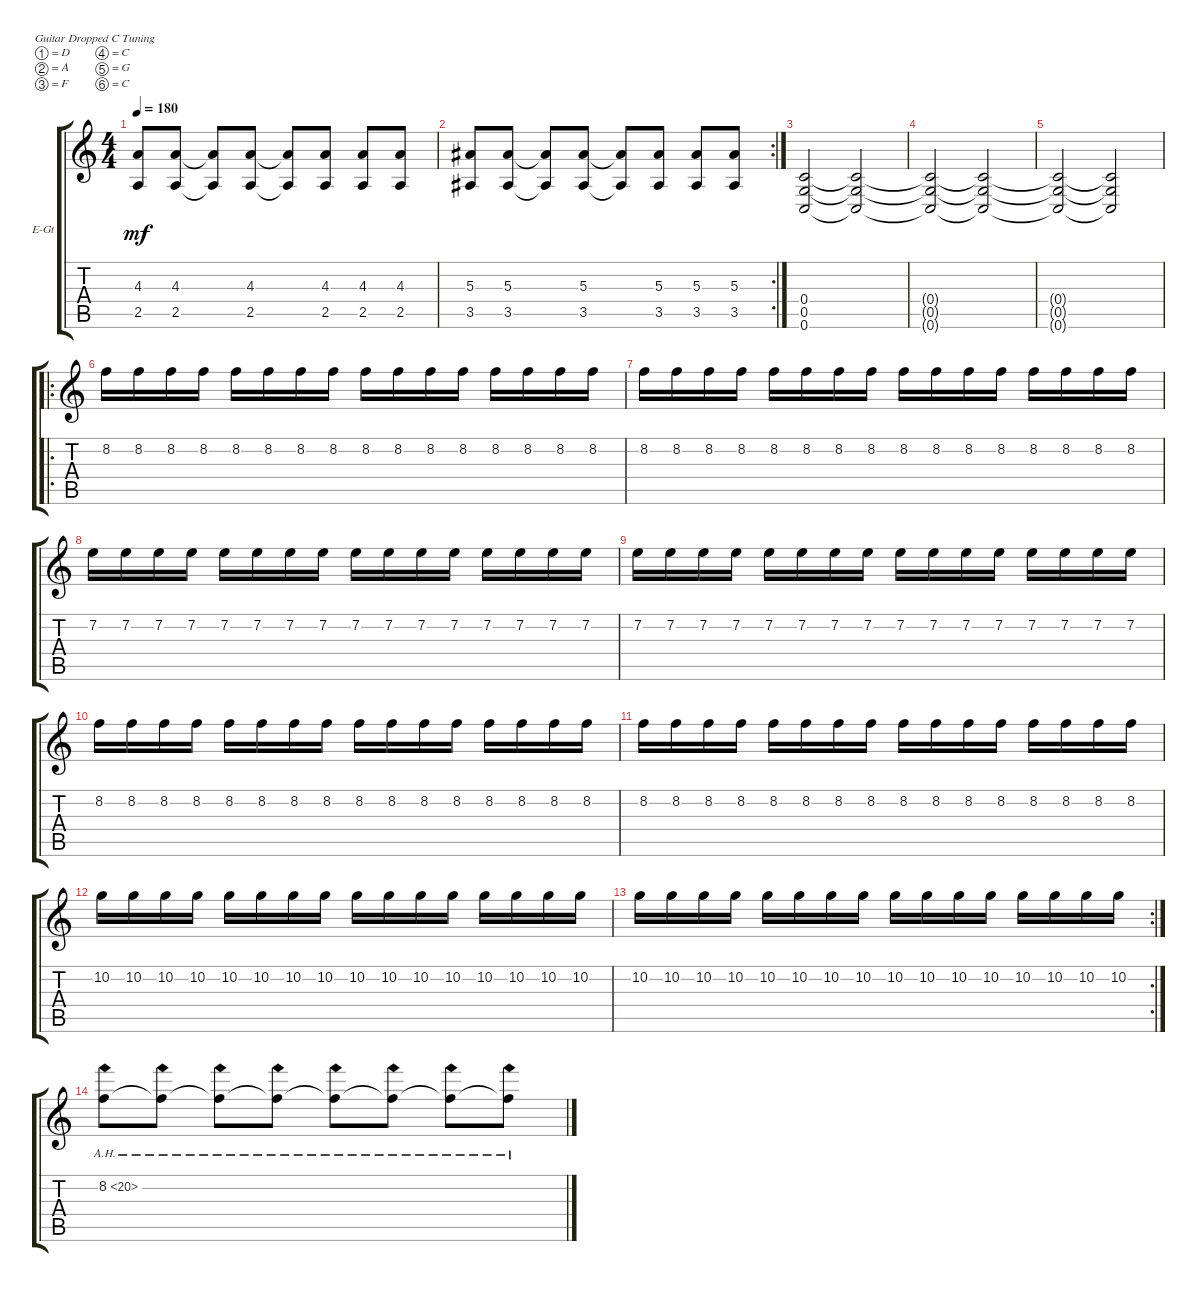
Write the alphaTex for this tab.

\bracketExtendMode groupsimilarinstruments
\firstSystemTrackNameOrientation horizontal
\otherSystemsTrackNameOrientation horizontal
\track ("Electric Guitar 1" "E-Gt") {instrument distortionguitar}
\staff {score tabs}
\tuning (D4 A3 F3 C3 G2 C2)
\ts (4 4)
\tempo 180
\clef g2
\ks c
(2.5 4.3).8{dy mf} (2.5 4.3).8 (2.5{t} 4.3{t}).8 (2.5 4.3).8 (2.5{t} 4.3{t}).8 (2.5 4.3).8 (2.5 4.3).8 (2.5 4.3).8 |
\rc 2
(3.5 5.3).8 (3.5 5.3).8 (3.5{t} 5.3{t}).8 (3.5 5.3).8 (3.5{t} 5.3{t}).8 (3.5 5.3).8 (3.5 5.3).8 (3.5 5.3).8 |
(0.6 0.5 0.4).2 (0.6{t} 0.5{t} 0.4{t}).2 |
(0.6{t} 0.5{t} 0.4{t}).2 (0.6{t} 0.5{t} 0.4{t}).2 |
(0.6{t} 0.5{t} 0.4{t}).2 (0.6{t} 0.5{t} 0.4{t}).2 |
\ro
8.2.16 8.2.16 8.2.16 8.2.16 8.2.16 8.2.16 8.2.16 8.2.16 8.2.16 8.2.16 8.2.16 8.2.16 8.2.16 8.2.16 8.2.16 8.2.16 |
8.2.16 8.2.16 8.2.16 8.2.16 8.2.16 8.2.16 8.2.16 8.2.16 8.2.16 8.2.16 8.2.16 8.2.16 8.2.16 8.2.16 8.2.16 8.2.16 |
7.2.16 7.2.16 7.2.16 7.2.16 7.2.16 7.2.16 7.2.16 7.2.16 7.2.16 7.2.16 7.2.16 7.2.16 7.2.16 7.2.16 7.2.16 7.2.16 |
7.2.16 7.2.16 7.2.16 7.2.16 7.2.16 7.2.16 7.2.16 7.2.16 7.2.16 7.2.16 7.2.16 7.2.16 7.2.16 7.2.16 7.2.16 7.2.16 |
8.2.16 8.2.16 8.2.16 8.2.16 8.2.16 8.2.16 8.2.16 8.2.16 8.2.16 8.2.16 8.2.16 8.2.16 8.2.16 8.2.16 8.2.16 8.2.16 |
8.2.16 8.2.16 8.2.16 8.2.16 8.2.16 8.2.16 8.2.16 8.2.16 8.2.16 8.2.16 8.2.16 8.2.16 8.2.16 8.2.16 8.2.16 8.2.16 |
10.2.16 10.2.16 10.2.16 10.2.16 10.2.16 10.2.16 10.2.16 10.2.16 10.2.16 10.2.16 10.2.16 10.2.16 10.2.16 10.2.16 10.2.16 10.2.16 |
\rc 2
10.2.16 10.2.16 10.2.16 10.2.16 10.2.16 10.2.16 10.2.16 10.2.16 10.2.16 10.2.16 10.2.16 10.2.16 10.2.16 10.2.16 10.2.16 10.2.16 |
8.2{ah 12}.8 8.2{ah 12 t}.8 8.2{ah 12 t}.8 8.2{ah 12 t}.8 8.2{ah 12 t}.8 8.2{ah 12 t}.8 8.2{ah 12 t}.8 8.2{ah 12 t}.8
